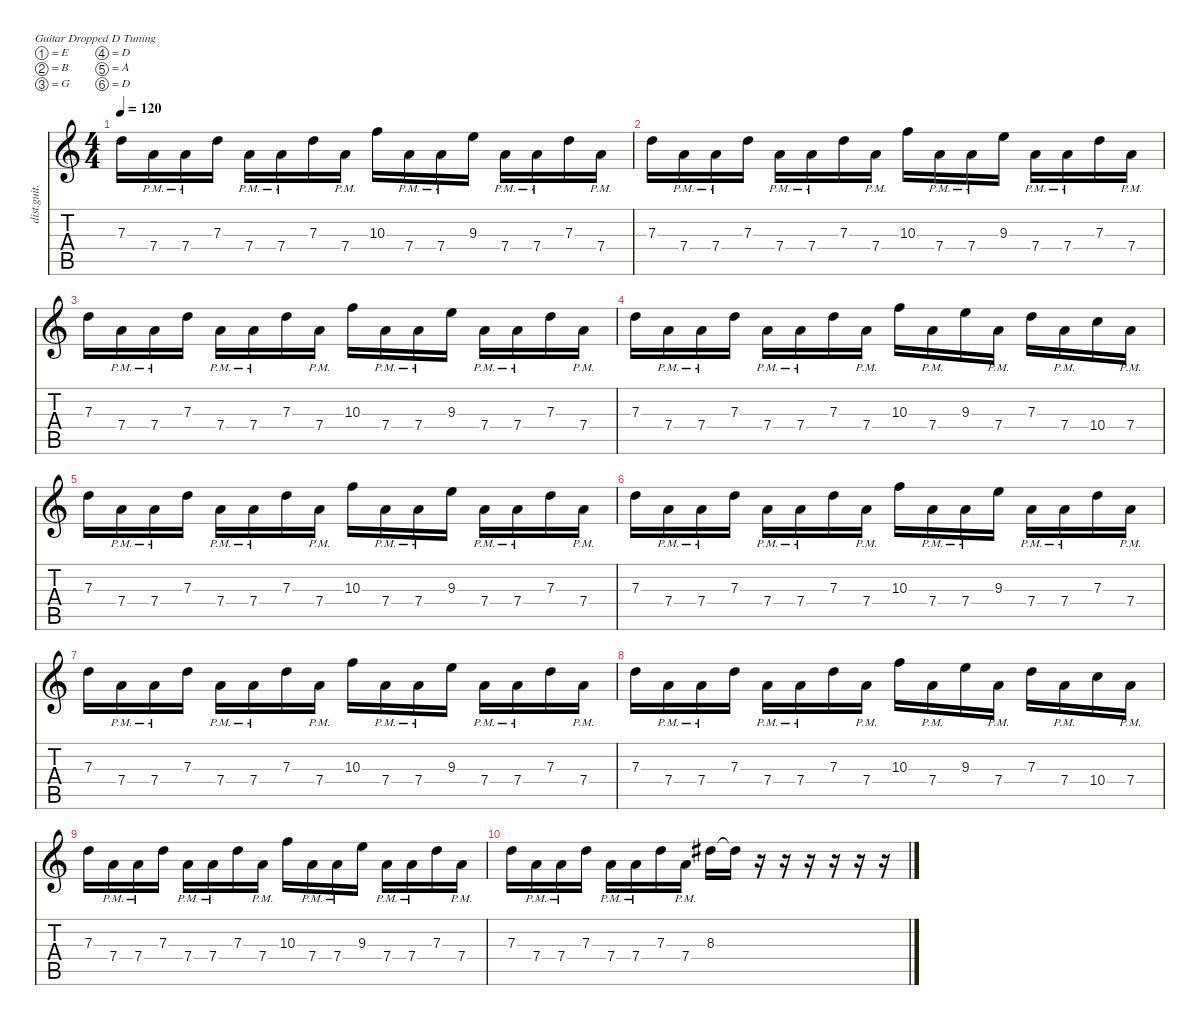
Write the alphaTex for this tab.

\defaultSystemsLayout 4
\hideDynamics
\bracketExtendMode nobrackets
\otherSystemsTrackNameOrientation horizontal
\track ("lead" "dist.guit.") {instrument distortionguitar}
\staff {score tabs}
\tuning (E4 B3 G3 D3 A2 D2)
\ts (4 4)
\tempo 120
\clef g2
\ks c
7.3.16{dy mf beam Down} 7.4{pm}.16{beam Down} 7.4{pm}.16{beam Down} 7.3.16{beam Down} 7.4{pm}.16{beam Down} 7.4{pm}.16{beam Down} 7.3.16{beam Down} 7.4{pm}.16{beam Down} 10.3.16{beam Down} 7.4{pm}.16{beam Down} 7.4{pm}.16{beam Down} 9.3.16{beam Down} 7.4{pm}.16{beam Down} 7.4{pm}.16{beam Down} 7.3.16{beam Down} 7.4{pm}.16{beam Down} |
7.3.16{beam Down} 7.4{pm}.16{beam Down} 7.4{pm}.16{beam Down} 7.3.16{beam Down} 7.4{pm}.16{beam Down} 7.4{pm}.16{beam Down} 7.3.16{beam Down} 7.4{pm}.16{beam Down} 10.3.16{beam Down} 7.4{pm}.16{beam Down} 7.4{pm}.16{beam Down} 9.3.16{beam Down} 7.4{pm}.16{beam Down} 7.4{pm}.16{beam Down} 7.3.16{beam Down} 7.4{pm}.16{beam Down} |
7.3.16{beam Down} 7.4{pm}.16{beam Down} 7.4{pm}.16{beam Down} 7.3.16{beam Down} 7.4{pm}.16{beam Down} 7.4{pm}.16{beam Down} 7.3.16{beam Down} 7.4{pm}.16{beam Down} 10.3.16{beam Down} 7.4{pm}.16{beam Down} 7.4{pm}.16{beam Down} 9.3.16{beam Down} 7.4{pm}.16{beam Down} 7.4{pm}.16{beam Down} 7.3.16{beam Down} 7.4{pm}.16{beam Down} |
7.3.16{beam Down} 7.4{pm}.16{beam Down} 7.4{pm}.16{beam Down} 7.3.16{beam Down} 7.4{pm}.16{beam Down} 7.4{pm}.16{beam Down} 7.3.16{beam Down} 7.4{pm}.16{beam Down} 10.3.16{beam Down} 7.4{pm}.16{beam Down} 9.3.16{beam Down} 7.4{pm}.16{beam Down} 7.3.16{beam Down} 7.4{pm}.16{beam Down} 10.4.16{beam Down} 7.4{pm}.16{beam Down} |
7.3.16{beam Down} 7.4{pm}.16{beam Down} 7.4{pm}.16{beam Down} 7.3.16{beam Down} 7.4{pm}.16{beam Down} 7.4{pm}.16{beam Down} 7.3.16{beam Down} 7.4{pm}.16{beam Down} 10.3.16{beam Down} 7.4{pm}.16{beam Down} 7.4{pm}.16{beam Down} 9.3.16{beam Down} 7.4{pm}.16{beam Down} 7.4{pm}.16{beam Down} 7.3.16{beam Down} 7.4{pm}.16{beam Down} |
7.3.16{beam Down} 7.4{pm}.16{beam Down} 7.4{pm}.16{beam Down} 7.3.16{beam Down} 7.4{pm}.16{beam Down} 7.4{pm}.16{beam Down} 7.3.16{beam Down} 7.4{pm}.16{beam Down} 10.3.16{beam Down} 7.4{pm}.16{beam Down} 7.4{pm}.16{beam Down} 9.3.16{beam Down} 7.4{pm}.16{beam Down} 7.4{pm}.16{beam Down} 7.3.16{beam Down} 7.4{pm}.16{beam Down} |
7.3.16{beam Down} 7.4{pm}.16{beam Down} 7.4{pm}.16{beam Down} 7.3.16{beam Down} 7.4{pm}.16{beam Down} 7.4{pm}.16{beam Down} 7.3.16{beam Down} 7.4{pm}.16{beam Down} 10.3.16{beam Down} 7.4{pm}.16{beam Down} 7.4{pm}.16{beam Down} 9.3.16{beam Down} 7.4{pm}.16{beam Down} 7.4{pm}.16{beam Down} 7.3.16{beam Down} 7.4{pm}.16{beam Down} |
7.3.16{beam Down} 7.4{pm}.16{beam Down} 7.4{pm}.16{beam Down} 7.3.16{beam Down} 7.4{pm}.16{beam Down} 7.4{pm}.16{beam Down} 7.3.16{beam Down} 7.4{pm}.16{beam Down} 10.3.16{beam Down} 7.4{pm}.16{beam Down} 9.3.16{beam Down} 7.4{pm}.16{beam Down} 7.3.16{beam Down} 7.4{pm}.16{beam Down} 10.4.16{beam Down} 7.4{pm}.16{beam Down} |
7.3.16{beam Down} 7.4{pm}.16{beam Down} 7.4{pm}.16{beam Down} 7.3.16{beam Down} 7.4{pm}.16{beam Down} 7.4{pm}.16{beam Down} 7.3.16{beam Down} 7.4{pm}.16{beam Down} 10.3.16{beam Down} 7.4{pm}.16{beam Down} 7.4{pm}.16{beam Down} 9.3.16{beam Down} 7.4{pm}.16{beam Down} 7.4{pm}.16{beam Down} 7.3.16{beam Down} 7.4{pm}.16{beam Down} |
7.3.16{beam Down} 7.4{pm}.16{beam Down} 7.4{pm}.16{beam Down} 7.3.16{beam Down} 7.4{pm}.16{beam Down} 7.4{pm}.16{beam Down} 7.3.16{beam Down} 7.4{pm}.16{beam Down} 8.3{acc #}.16{beam Down} 8.3{t acc #}.16{beam Down} r.16{beam Down} r.16{beam Down} r.16{beam Down} r.16{beam Down} r.16{beam Down} r.16{beam Down}
